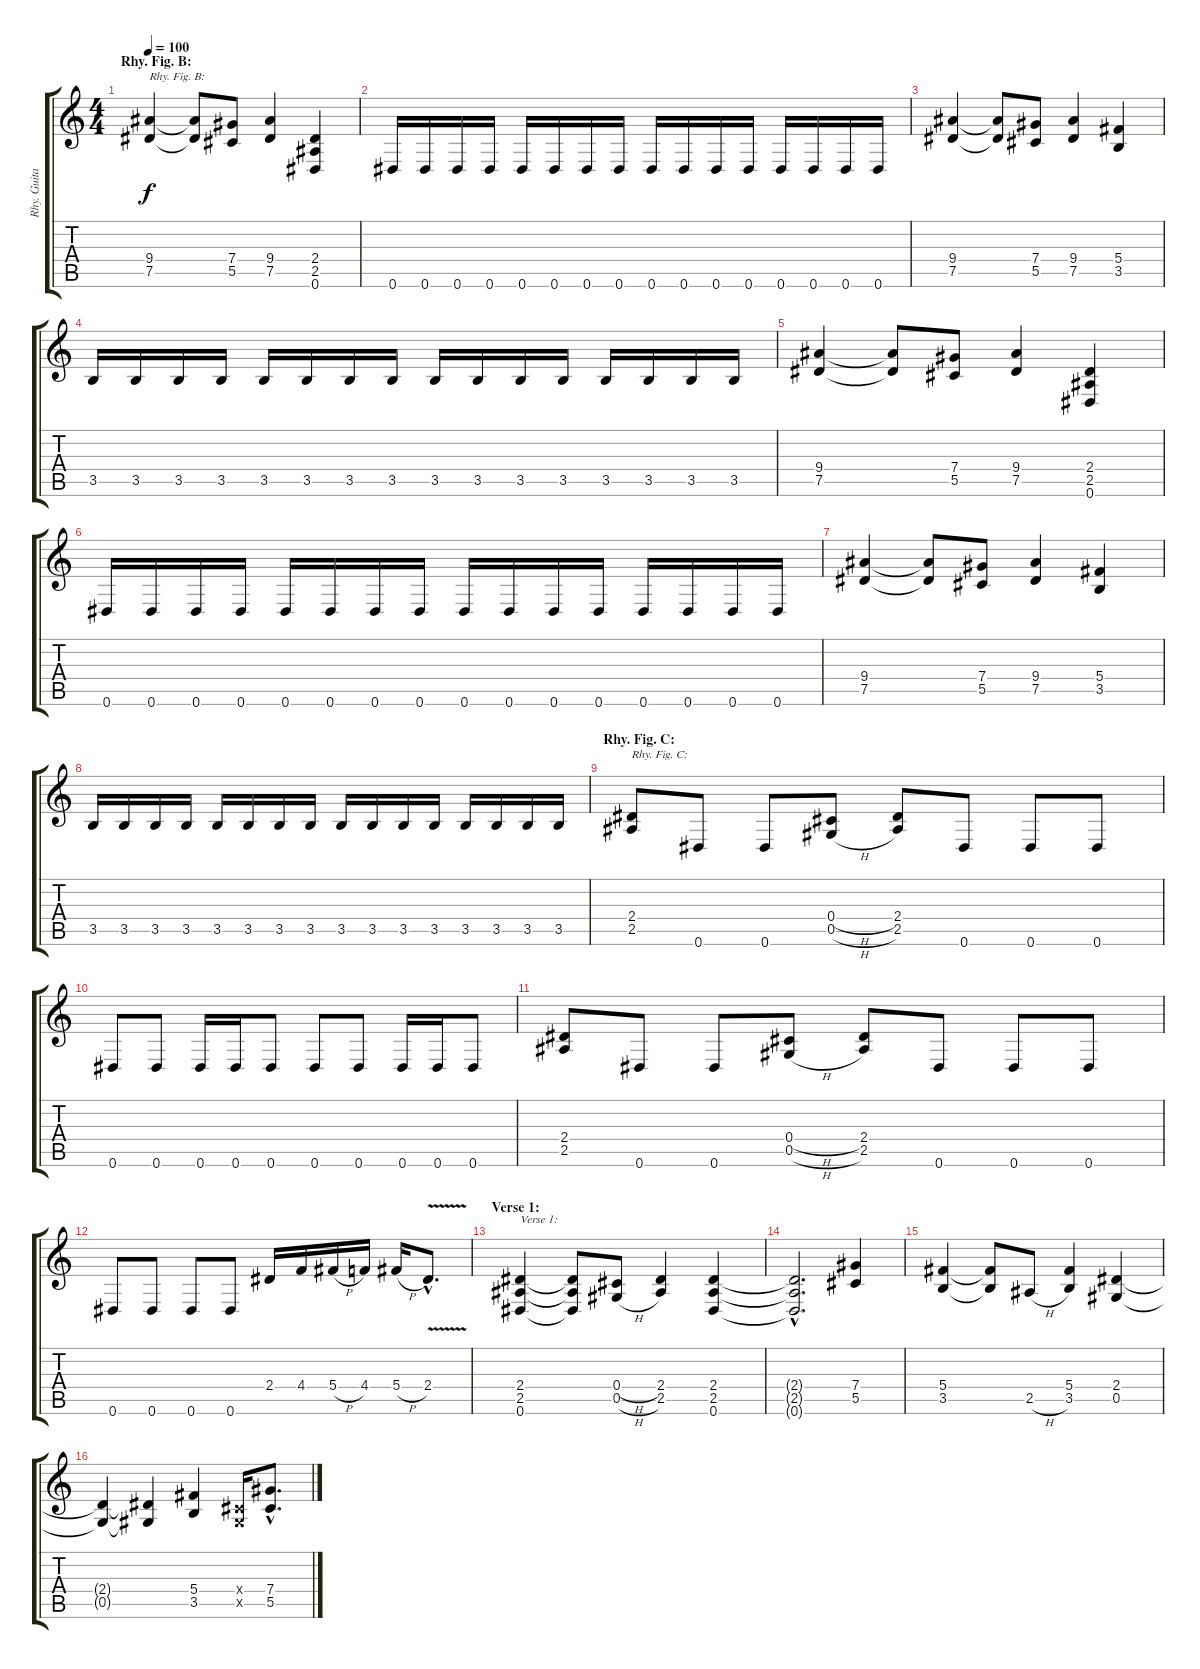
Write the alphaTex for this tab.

\track ("Rhy. Guitar 1" "Rhy. Guita") {instrument distortionguitar}
\staff {score tabs}
\tuning (Eb4 Bb3 Gb3 Db3 Ab2 Eb2) {hide}
\ts (4 4)
\section ("" "Rhy. Fig. B:")
\tempo 100
\clef g2
\ks c
(9.4 7.5).4{txt "Rhy. Fig. B:" dy f} (9.4{t} 7.5{t}).8 (7.4 5.5).8 (9.4 7.5).4 (2.4 2.5 0.6).4 |
0.6.16 0.6.16 0.6.16 0.6.16 0.6.16 0.6.16 0.6.16 0.6.16 0.6.16 0.6.16 0.6.16 0.6.16 0.6.16 0.6.16 0.6.16 0.6.16 |
(9.4 7.5).4 (9.4{t} 7.5{t}).8 (7.4 5.5).8 (9.4 7.5).4 (5.4 3.5).4 |
3.5.16 3.5.16 3.5.16 3.5.16 3.5.16 3.5.16 3.5.16 3.5.16 3.5.16 3.5.16 3.5.16 3.5.16 3.5.16 3.5.16 3.5.16 3.5.16 |
(9.4 7.5).4 (9.4{t} 7.5{t}).8 (7.4 5.5).8 (9.4 7.5).4 (2.4 2.5 0.6).4 |
0.6.16 0.6.16 0.6.16 0.6.16 0.6.16 0.6.16 0.6.16 0.6.16 0.6.16 0.6.16 0.6.16 0.6.16 0.6.16 0.6.16 0.6.16 0.6.16 |
(9.4 7.5).4 (9.4{t} 7.5{t}).8 (7.4 5.5).8 (9.4 7.5).4 (5.4 3.5).4 |
3.5.16 3.5.16 3.5.16 3.5.16 3.5.16 3.5.16 3.5.16 3.5.16 3.5.16 3.5.16 3.5.16 3.5.16 3.5.16 3.5.16 3.5.16 3.5.16 |
\section ("" "Rhy. Fig. C:")
(2.4 2.5).8{txt "Rhy. Fig. C:"} 0.6.8 0.6.8 (0.4{h} 0.5{h}).8 (2.4 2.5).8 0.6.8 0.6.8 0.6.8 |
0.6.8 0.6.8 0.6.16 0.6.16 0.6.8 0.6.8 0.6.8 0.6.16 0.6.16 0.6.8 |
(2.4 2.5).8 0.6.8 0.6.8 (0.4{h} 0.5{h}).8 (2.4 2.5).8 0.6.8 0.6.8 0.6.8 |
0.6.8 0.6.8 0.6.8 0.6.8 2.4.16 4.4.16 5.4{h}.16 4.4.16 5.4{h}.16 2.4{v hac}.8{d} |
\section ("" "Verse 1:")
(2.4 2.5 0.6).4{txt "Verse 1:"} (2.4{t} 2.5{t} 0.6{t}).8 (0.4{h} 0.5{h}).8 (2.4 2.5).4 (2.4 2.5 0.6).4 |
(2.4{hac t} 2.5{hac t} 0.6{hac t}).2{d} (7.4 5.5).4 |
(5.4 3.5).4 (5.4{t} 3.5{t}).8 2.5{h}.8 (5.4 3.5).4 (2.4 0.5).4 |
(2.4{t} 0.5{t}).4 (2.4{t} 0.5{t}).4 (5.4 3.5).4 (0.4{x} 0.5{x}).16 (7.4{hac} 5.5{hac}).8{d}
